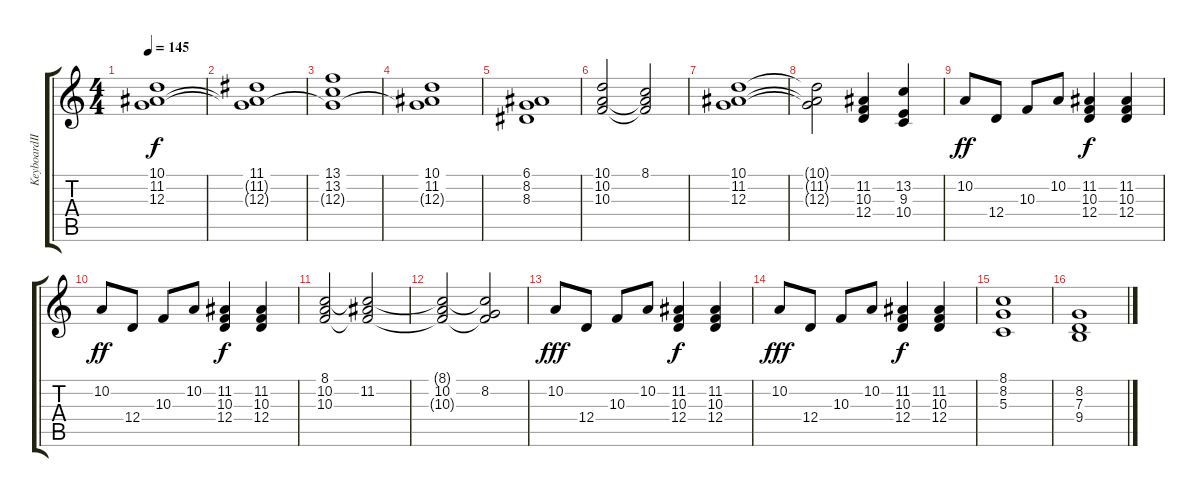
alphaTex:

\track ("KeyboardⅡ" "KeyboardⅡ") {instrument stringensemble2}
\staff {score tabs}
\tuning (E4 B3 G3 D3 A2 E2) {hide}
\ts (4 4)
\tempo 145
\clef g2
\ks c
(10.1 11.2 12.3).1{dy f} |
(11.1 11.2{t} 12.3{t}).1 |
(13.1 13.2 12.3{t}).1 |
(10.1 11.2 12.3{t}).1 |
(6.1 8.2 8.3).1 |
(10.1 10.2 10.3).2 (8.1 10.2{t} 10.3{t}).2 |
(10.1 11.2 12.3).1 |
(10.1{t} 11.2{t} 12.3{t}).2 (11.2 10.3 12.4).4{instrument pad1newage} (13.2 9.3 10.4).4 |
10.2.8{dy ff instrument stringensemble1} 12.4.8 10.3.8 10.2.8 (11.2 10.3 12.4).4{dy f} (11.2 10.3 12.4).4 |
10.2.8{dy ff} 12.4.8 10.3.8 10.2.8 (11.2 10.3 12.4).4{dy f} (11.2 10.3 12.4).4 |
(8.1 10.2 10.3).2 (8.1{t} 11.2 10.3{t}).2 |
(8.1{t} 10.2 10.3{t}).2 (8.1{t} 8.2 10.3{t}).2 |
10.2.8{dy fff} 12.4.8 10.3.8 10.2.8 (11.2 10.3 12.4).4{dy f} (11.2 10.3 12.4).4 |
10.2.8{dy fff} 12.4.8 10.3.8 10.2.8 (11.2 10.3 12.4).4{dy f} (11.2 10.3 12.4).4 |
(8.1 8.2 5.3).1 |
(8.2 7.3 9.4).1
